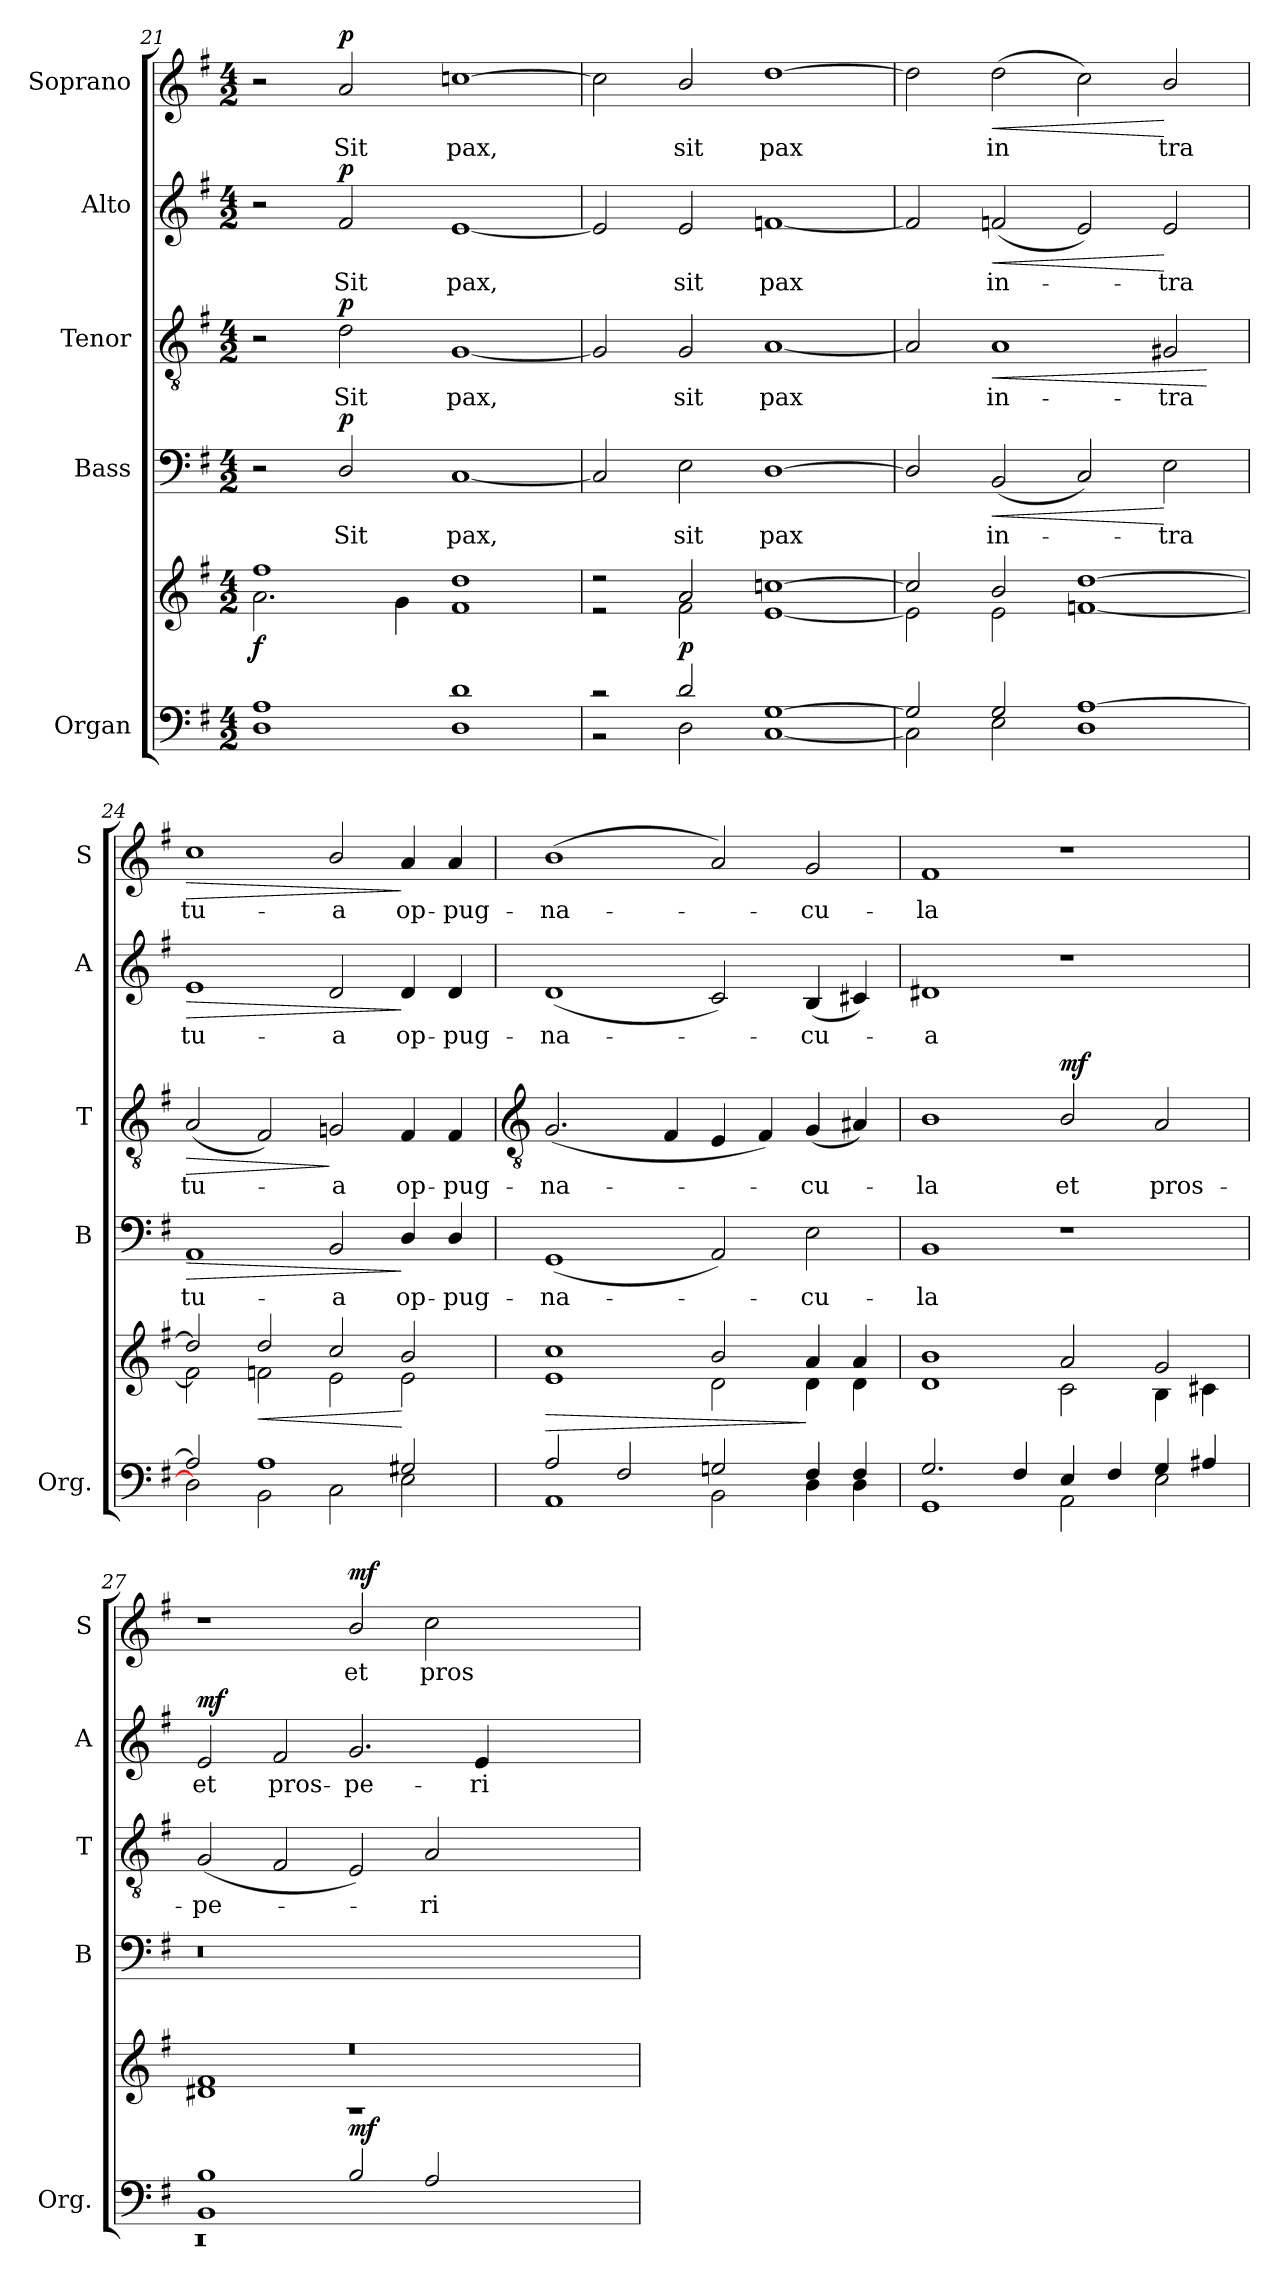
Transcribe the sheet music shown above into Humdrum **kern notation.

**kern	**kern	**dynam	**kern	**text	**dynam	**kern	**text	**dynam	**kern	**text	**dynam	**kern	**text	**dynam
*part5	*part5	*part5	*part4	*part4	*part4	*part3	*part3	*part3	*part2	*part2	*part2	*part1	*part1	*part1
*staff6	*staff5	*staff5/6	*staff4	*staff4	*staff4	*staff3	*staff3	*staff3	*staff2	*staff2	*staff2	*staff1	*staff1	*staff1
*I"Organ	*	*	*I"Bass	*	*	*I"Tenor	*	*	*I"Alto	*	*	*I"Soprano	*	*
*I'Org.	*	*	*I'B	*	*	*I'T	*	*	*I'A	*	*	*I'S	*	*
*clefF4	*clefG2	*	*clefF4	*	*	*clefGv2	*	*	*clefG2	*	*	*clefG2	*	*
*k[f#]	*k[f#]	*	*k[f#]	*	*	*k[f#]	*	*	*k[f#]	*	*	*k[f#]	*	*
*G:	*G:	*	*G:	*	*	*G:	*	*	*G:	*	*	*G:	*	*
*M4/2	*M4/2	*	*M4/2	*	*	*M4/2	*	*	*M4/2	*	*	*M4/2	*	*
=21	=21	=21	=21	=21	=21	=21	=21	=21	=21	=21	=21	=21	=21	=21
*^	*^	*	*	*	*	*	*	*	*	*	*	*	*	*
!	!	!	!	!LO:DY:b	!	!	!	!	!	!	!	!	!	!	!	!
1A/	1D\	1ff#/	2.a\	f	2r	.	.	2r	.	.	2r	.	.	2r	.	.
!	!	!	!	!	!	!LO:LY:b	!LO:DY:b	!	!LO:LY:b	!LO:DY:b	!	!LO:LY:b	!LO:DY:b	!	!LO:LY:b	!LO:DY:b
.	.	.	.	.	2D/	Sit	p	2d	Sit	p	2f#	Sit	p	2a	Sit	p
.	.	.	4g\	.	.	.	.	.	.	.	.	.	.	.	.	.
!	!	!	!	!	!	!LO:LY:b	!	!	!LO:LY:b	!	!	!LO:LY:b	!	!	!LO:LY:b	!
1d/	1D\	1dd/	1f#\	.	[1C	pax,	.	[1G	pax,	.	[1e	pax,	.	[1ccn	pax,	.
=22	=22	=22	=22	=22	=22	=22	=22	=22	=22	=22	=22	=22	=22	=22	=22	=22
2r	2r	2r	2r	.	2C]	.	.	2G]	.	.	2e]	.	.	2cc]	.	.
!	!	!	!	!LO:DY:b	!	!LO:LY:b	!	!	!LO:LY:b	!	!	!LO:LY:b	!	!	!LO:LY:b	!
2d/	2D\	2a/	2f#\	p	2E	sit	.	2G	sit	.	2e	sit	.	2b/	sit	.
!	!	!	!	!	!	!LO:LY:b	!	!	!LO:LY:b	!	!	!LO:LY:b	!	!	!LO:LY:b	!
[1G/	[1C\	[1ccn/	[1e\	.	[1D	pax	.	[1A	pax	.	[1fn	pax	.	[1dd	pax	.
=23	=23	=23	=23	=23	=23	=23	=23	=23	=23	=23	=23	=23	=23	=23	=23	=23
2G/]	2C\]	2cc/]	2e\]	.	2D/]	.	.	2A]	.	.	2f]	.	.	2dd]	.	.
!	!	!	!	!	!	!LO:LY:b	!LO:HP:b	!	!LO:LY:b	!LO:HP:b	!	!LO:LY:b	!LO:HP:b	!	!LO:LY:b	!LO:HP:b
2G/	2E\	2b/	2e\	.	(<2BB	in-	<	1A	in-	<	(<2f	in-	<	(>2dd	in	<
[1A/	1D\	[1dd/	[1fn\	.	2C)	.	.	.	.	.	2e)	.	.	2cc)	.	.
!	!	!	!	!	!	!LO:LY:b	!	!	!LO:LY:b	!	!	!LO:LY:b	!	!	!LO:LY:b	!
.	.	.	.	.	2E	tra	[	2G#X	-tra	.	2e	tra	[	2b/	tra	[
*v	*v	*	*	*	*	*	*	*	*	*	*	*	*	*	*	*
*	*v	*v	*	*	*	*	*	*	*	*	*	*	*	*	*
.	.	.	.	.	.	.	.	[	.	.	.	.	.	.
=24	=24	=24	=24	=24	=24	=24	=24	=24	=24	=24	=24	=24	=24	=24
*^	*^	*	*	*	*	*	*	*	*	*	*	*	*	*
!	!	!	!	!	!	!LO:LY:b	!LO:HP:b	!	!LO:LY:b	!LO:HP:b	!	!LO:LY:b	!LO:HP:b	!	!LO:LY:b	!LO:HP:b
2A/]	2D\]	2dd/]	2f\]	.	1AA	tu-	>	(<2A	tu-	>	1e	tu-	>	1cc	tu-	>
!	!	!	!	!LO:HP:b	!	!	!	!	!	!	!	!	!	!	!	!
1A/	2BB\	2dd/	2f\	<	.	.	.	2F#)	.	.	.	.	.	.	.	.
!	!	!	!	!	!	!LO:LY:b	!	!	!LO:LY:b	!	!	!LO:LY:b	!	!	!LO:LY:b	!
.	2C\	2cc/	2e\	.	2BB	-a	.	2Gn	a	]	2d	-a	.	2b/	-a	.
!	!	!	!	!	!	!LO:LY:b	!	!	!LO:LY:b	!	!	!LO:LY:b	!	!	!LO:LY:b	!
2G#X/	2E\	2b/	2e\	[	4D/	op-	]	4F#	op-	.	4d	op-	]	4a	op-	]
!	!	!	!	!	!	!LO:LY:b	!	!	!LO:LY:b	!	!	!LO:LY:b	!	!	!LO:LY:b	!
.	.	.	.	.	4D/	-pug-	.	4F#	-pug-	.	4d	-pug-	.	4a	-pug-	.
!!LO:LB:g=z
=25	=25	=25	=25	=25	=25	=25	=25	=25	=25	=25	=25	=25	=25	=25	=25	=25
*	*	*	*	*	*	*	*	*clefGv2	*	*	*	*	*	*	*	*
!	!	!	!	!LO:HP:b	!	!LO:LY:b	!	!	!LO:LY:b	!	!	!LO:LY:b	!	!	!LO:LY:b	!
2A/	1AA\	1cc/	1e\	>	(<1GG	-na-	.	(<2.G	-na-	.	(<1d	-na-	.	(<1b	-na-	.
2F#/	.	.	.	.	.	.	.	.	.	.	.	.	.	.	.	.
.	.	.	.	.	.	.	.	4F#	.	.	.	.	.	.	.	.
2Gn/	2BB\	2b/	2d\	.	2AA)	.	.	4E	.	.	2c)	.	.	2a)	.	.
.	.	.	.	.	.	.	.	4F#)	.	.	.	.	.	.	.	.
!	!	!	!	!	!	!LO:LY:b	!	!	!LO:LY:b	!	!	!LO:LY:b	!	!	!LO:LY:b	!
4F#/	4D\	4a/	4d\	]	2E	cu-	.	(<4G	cu-	.	(<4B	cu-	.	2g	cu-	.
4F#/	4D\	4a/	4d\	.	.	.	.	4A#X)	.	.	4c#X)	.	.	.	.	.
!!LO:LB:g=z
=26	=26	=26	=26	=26	=26	=26	=26	=26	=26	=26	=26	=26	=26	=26	=26	=26
!	!	!	!	!	!	!LO:LY:b	!	!	!LO:LY:b	!	!	!LO:LY:b	!	!	!LO:LY:b	!
2.G/	1GG\	1b/	1d\	.	1BB	-la	.	1B	la	.	1d#X	a	.	1f#	-la	.
4F#/	.	.	.	.	.	.	.	.	.	.	.	.	.	.	.	.
!	!	!	!	!	!	!	!	!	!LO:LY:b	!LO:DY:b	!	!	!	!	!	!
4E/	2AA\	2a/	2c\	.	1r	.	.	2B/	et	mf	1r	.	.	1r	.	.
4F#/	.	.	.	.	.	.	.	.	.	.	.	.	.	.	.	.
!	!	!	!	!	!	!	!	!	!LO:LY:b	!	!	!	!	!	!	!
4G/	2E\	2g/	4B\	.	.	.	.	2A	pros-	.	.	.	.	.	.	.
4A#X/	.	.	4c#X\	.	.	.	.	.	.	.	.	.	.	.	.	.
=27	=27	=27	=27	=27	=27	=27	=27	=27	=27	=27	=27	=27	=27	=27	=27	=27
!	!	!	!	!	!	!	!	!	!LO:LY:b	!	!	!LO:LY:b	!LO:DY:b	!	!	!
1BB/ 1B/	0r	1f#/	1d#X\	.	0r	.	.	(<2G	-pe-	.	2e	et	mf	1r	.	.
!	!	!	!	!	!	!	!	!	!	!	!	!LO:LY:b	!	!	!	!
.	.	.	.	.	.	.	.	2F#	.	.	2f#	pros-	.	.	.	.
!	!	!	!	!LO:DY:a=2	!	!	!	!	!	!	!	!LO:LY:b	!	!	!LO:LY:b	!LO:DY:b
2B/	.	0r	1r	mf	.	.	.	2E)	.	.	2.g	-pe-	.	2b/	et	mf
!	!	!	!	!	!	!	!	!	!LO:LY:b	!	!	!	!	!	!LO:LY:b	!
2A/	.	.	.	.	.	.	.	2A	ri-	.	.	.	.	2cc	pros-	.
!	!	!	!	!	!	!	!	!	!	!	!	!LO:LY:b	!	!	!	!
.	.	.	.	.	.	.	.	.	.	.	4e	-ri-	.	.	.	.
1ryy	1ryy	.	1ryy	.	1ryy	.	.	1ryy	.	.	1ryy	.	.	1ryy	.	.
*v	*v	*	*	*	*	*	*	*	*	*	*	*	*	*	*	*
*	*v	*v	*	*	*	*	*	*	*	*	*	*	*	*	*
=	=	=	=	=	=	=	=	=	=	=	=	=	=	=
*-	*-	*-	*-	*-	*-	*-	*-	*-	*-	*-	*-	*-	*-	*-
